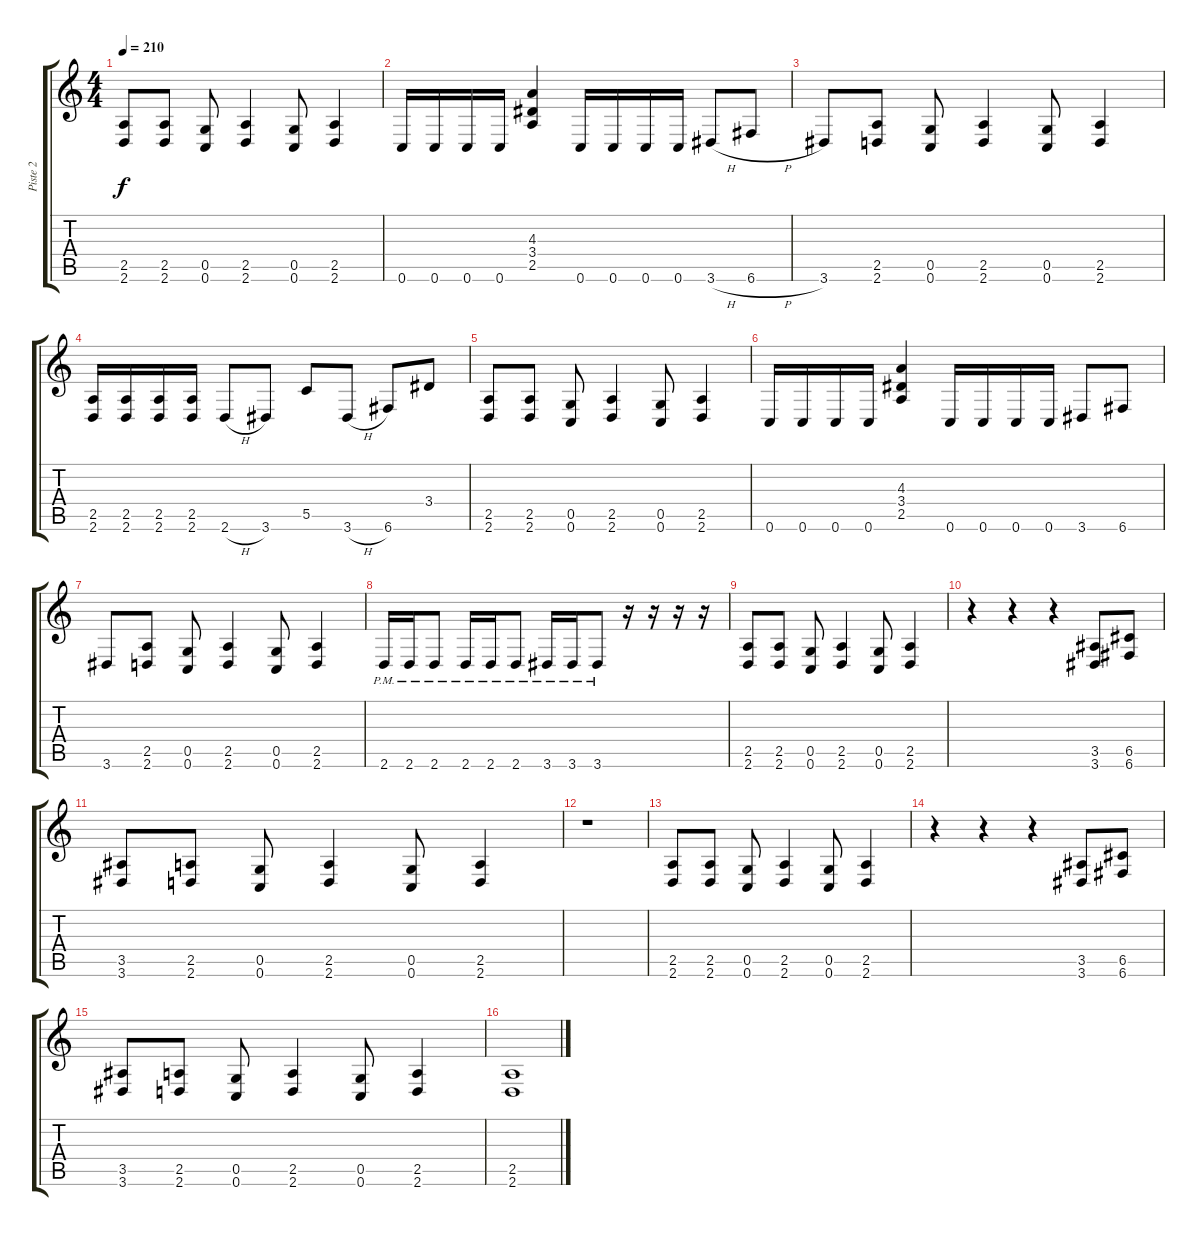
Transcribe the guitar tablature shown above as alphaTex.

\track ("Piste 2" "Piste 2") {instrument distortionguitar}
\staff {score tabs}
\tuning (D4 A3 F3 C3 G2 C2) {hide}
\ts (4 4)
\tempo 210
\clef g2
\ks c
(2.5 2.6).8{dy f} (2.5 2.6).8 (0.5 0.6).8 (2.5 2.6).4 (0.5 0.6).8 (2.5 2.6).4 |
0.6.16 0.6.16 0.6.16 0.6.16 (4.3 3.4 2.5).4 0.6.16 0.6.16 0.6.16 0.6.16 3.6{h}.8 6.6{h}.8 |
3.6.8 (2.5 2.6).8 (0.5 0.6).8 (2.5 2.6).4 (0.5 0.6).8 (2.5 2.6).4 |
(2.5 2.6).16 (2.5 2.6).16 (2.5 2.6).16 (2.5 2.6).16 2.6{h}.8 3.6.8 5.5.8 3.6{h}.8 6.6.8 3.4.8 |
(2.5 2.6).8 (2.5 2.6).8 (0.5 0.6).8 (2.5 2.6).4 (0.5 0.6).8 (2.5 2.6).4 |
0.6.16 0.6.16 0.6.16 0.6.16 (4.3 3.4 2.5).4 0.6.16 0.6.16 0.6.16 0.6.16 3.6.8 6.6.8 |
3.6.8 (2.5 2.6).8 (0.5 0.6).8 (2.5 2.6).4 (0.5 0.6).8 (2.5 2.6).4 |
2.6{pm}.16 2.6{pm}.16 2.6{pm}.8 2.6{pm}.16 2.6{pm}.16 2.6{pm}.8 3.6{pm}.16 3.6{pm}.16 3.6{pm}.8 r.16 r.16 r.16 r.16 |
(2.5 2.6).8 (2.5 2.6).8 (0.5 0.6).8 (2.5 2.6).4 (0.5 0.6).8 (2.5 2.6).4 |
r.4 r.4 r.4 (3.5 3.6).8 (6.5 6.6).8 |
(3.5 3.6).8 (2.5 2.6).8 (0.5 0.6).8 (2.5 2.6).4 (0.5 0.6).8 (2.5 2.6).4 |
r.1 |
(2.5 2.6).8 (2.5 2.6).8 (0.5 0.6).8 (2.5 2.6).4 (0.5 0.6).8 (2.5 2.6).4 |
r.4 r.4 r.4 (3.5 3.6).8 (6.5 6.6).8 |
(3.5 3.6).8 (2.5 2.6).8 (0.5 0.6).8 (2.5 2.6).4 (0.5 0.6).8 (2.5 2.6).4 |
(2.5 2.6).1
